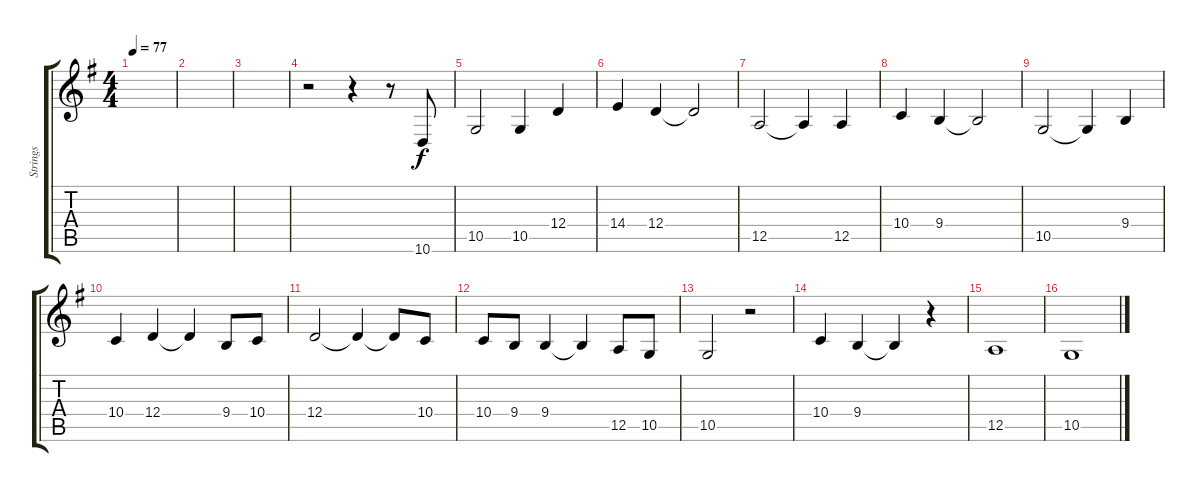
\track ("Strings" "Strings") {instrument stringensemble2}
\staff {score tabs}
\tuning (E4 B3 G3 D3 A2 E2) {hide}
\ts (4 4)
\tempo 77
\clef g2
\ks g
|
|
|
r.2 r.4 r.8 10.6.8 |
10.5.2 10.5.4 12.4.4 |
14.4.4 12.4.4 12.4{t}.2 |
12.5.2 12.5{t}.4 12.5.4 |
10.4.4 9.4.4 9.4{t}.2 |
10.5.2 10.5{t}.4 9.4.4 |
10.4.4 12.4.4 12.4{t}.4 9.4.8 10.4.8 |
12.4.2 12.4{t}.4 12.4{t}.8 10.4.8 |
10.4.8 9.4.8 9.4.4 9.4{t}.4 12.5.8 10.5.8 |
10.5.2{volume 7} r.2 |
10.4.4 9.4.4 9.4{t}.4 r.4 |
12.5.1 |
10.5.1
